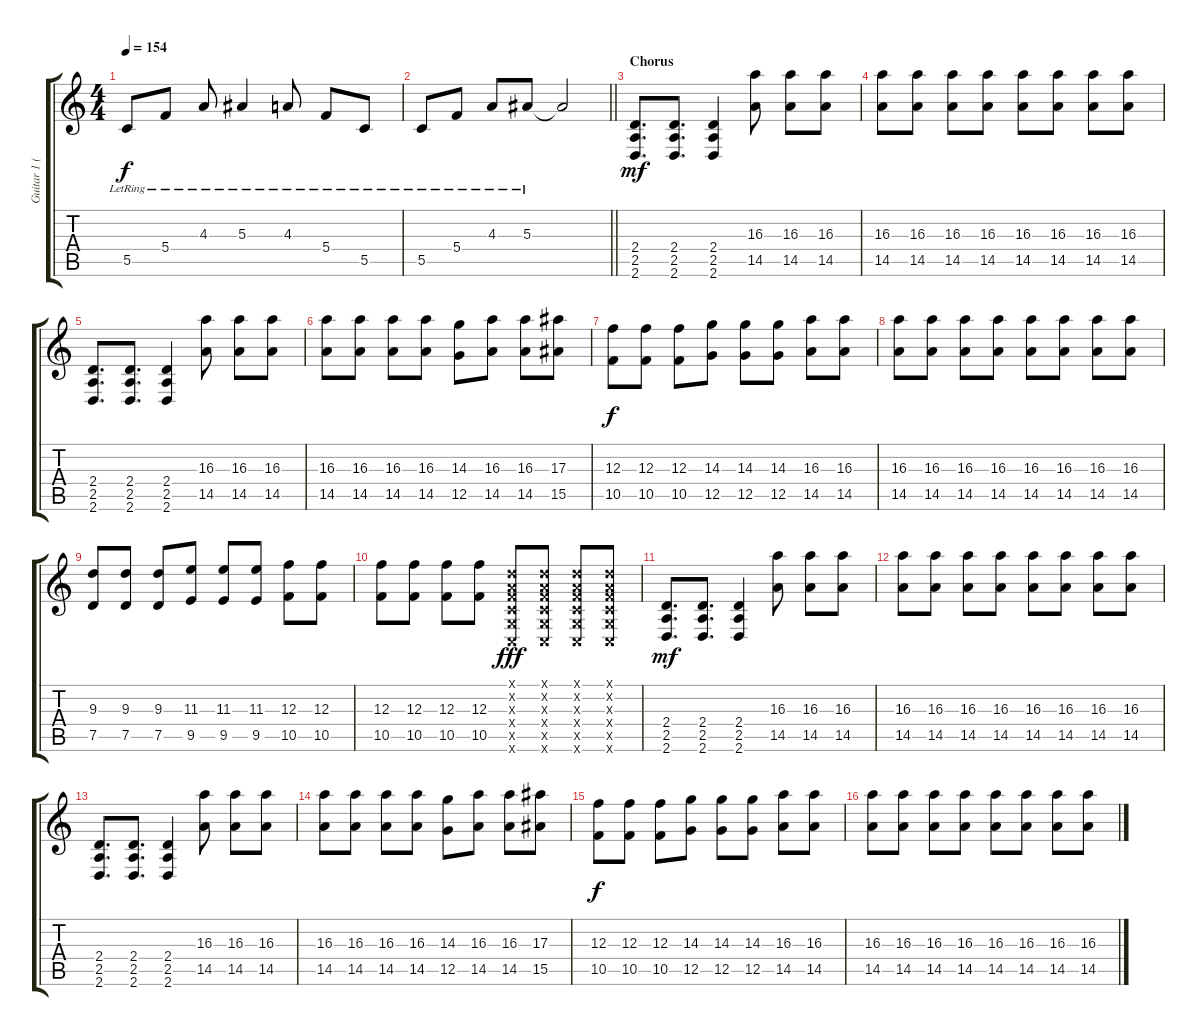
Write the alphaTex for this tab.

\track ("Guitar 1 (Dan Jacobs)" "Guitar 1 (") {instrument distortionguitar}
\staff {score tabs}
\tuning (D4 A3 F3 C3 G2 C2) {hide}
\ts (4 4)
\tempo 154
\clef g2
\ks c
5.5{lr}.8{dy f} 5.4{lr}.8 4.3{lr}.8 5.3{lr}.4 4.3{lr}.8 5.4{lr}.8 5.5{lr}.8 |
\barLineRight lightlight
5.5{lr}.8 5.4{lr}.8 4.3{lr}.8 5.3{lr}.8 5.3{t}.2 |
\section ("" "Chorus")
(2.4 2.5 2.6).8{d dy mf instrument distortionguitar} (2.4 2.5 2.6).8{d} (2.4 2.5 2.6).4 (16.3 14.5).8 (16.3 14.5).8 (16.3 14.5).8 |
(16.3 14.5).8 (16.3 14.5).8 (16.3 14.5).8 (16.3 14.5).8 (16.3 14.5).8 (16.3 14.5).8 (16.3 14.5).8 (16.3 14.5).8 |
(2.4 2.5 2.6).8{d} (2.4 2.5 2.6).8{d} (2.4 2.5 2.6).4 (16.3 14.5).8 (16.3 14.5).8 (16.3 14.5).8 |
(16.3 14.5).8 (16.3 14.5).8 (16.3 14.5).8 (16.3 14.5).8 (14.3 12.5).8 (16.3 14.5).8 (16.3 14.5).8 (17.3 15.5).8 |
(12.3 10.5).8{dy f} (12.3 10.5).8 (12.3 10.5).8 (14.3 12.5).8 (14.3 12.5).8 (14.3 12.5).8 (16.3 14.5).8 (16.3 14.5).8 |
(16.3 14.5).8 (16.3 14.5).8 (16.3 14.5).8 (16.3 14.5).8 (16.3 14.5).8 (16.3 14.5).8 (16.3 14.5).8 (16.3 14.5).8 |
(9.3 7.5).8 (9.3 7.5).8 (9.3 7.5).8 (11.3 9.5).8 (11.3 9.5).8 (11.3 9.5).8 (12.3 10.5).8 (12.3 10.5).8 |
(12.3 10.5).8 (12.3 10.5).8 (12.3 10.5).8 (12.3 10.5).8 (0.1{x} 0.2{x} 0.3{x} 0.4{x} 0.5{x} 0.6{x}).8{dy fff} (0.1{x} 0.2{x} 0.3{x} 0.4{x} 0.5{x} 0.6{x}).8 (0.1{x} 0.2{x} 0.3{x} 0.4{x} 0.5{x} 0.6{x}).8 (0.1{x} 0.2{x} 0.3{x} 0.4{x} 0.5{x} 0.6{x}).8 |
(2.4 2.5 2.6).8{d dy mf} (2.4 2.5 2.6).8{d} (2.4 2.5 2.6).4 (16.3 14.5).8 (16.3 14.5).8 (16.3 14.5).8 |
(16.3 14.5).8 (16.3 14.5).8 (16.3 14.5).8 (16.3 14.5).8 (16.3 14.5).8 (16.3 14.5).8 (16.3 14.5).8 (16.3 14.5).8 |
(2.4 2.5 2.6).8{d} (2.4 2.5 2.6).8{d} (2.4 2.5 2.6).4 (16.3 14.5).8 (16.3 14.5).8 (16.3 14.5).8 |
(16.3 14.5).8 (16.3 14.5).8 (16.3 14.5).8 (16.3 14.5).8 (14.3 12.5).8 (16.3 14.5).8 (16.3 14.5).8 (17.3 15.5).8 |
(12.3 10.5).8{dy f} (12.3 10.5).8 (12.3 10.5).8 (14.3 12.5).8 (14.3 12.5).8 (14.3 12.5).8 (16.3 14.5).8 (16.3 14.5).8 |
(16.3 14.5).8 (16.3 14.5).8 (16.3 14.5).8 (16.3 14.5).8 (16.3 14.5).8 (16.3 14.5).8 (16.3 14.5).8 (16.3 14.5).8
